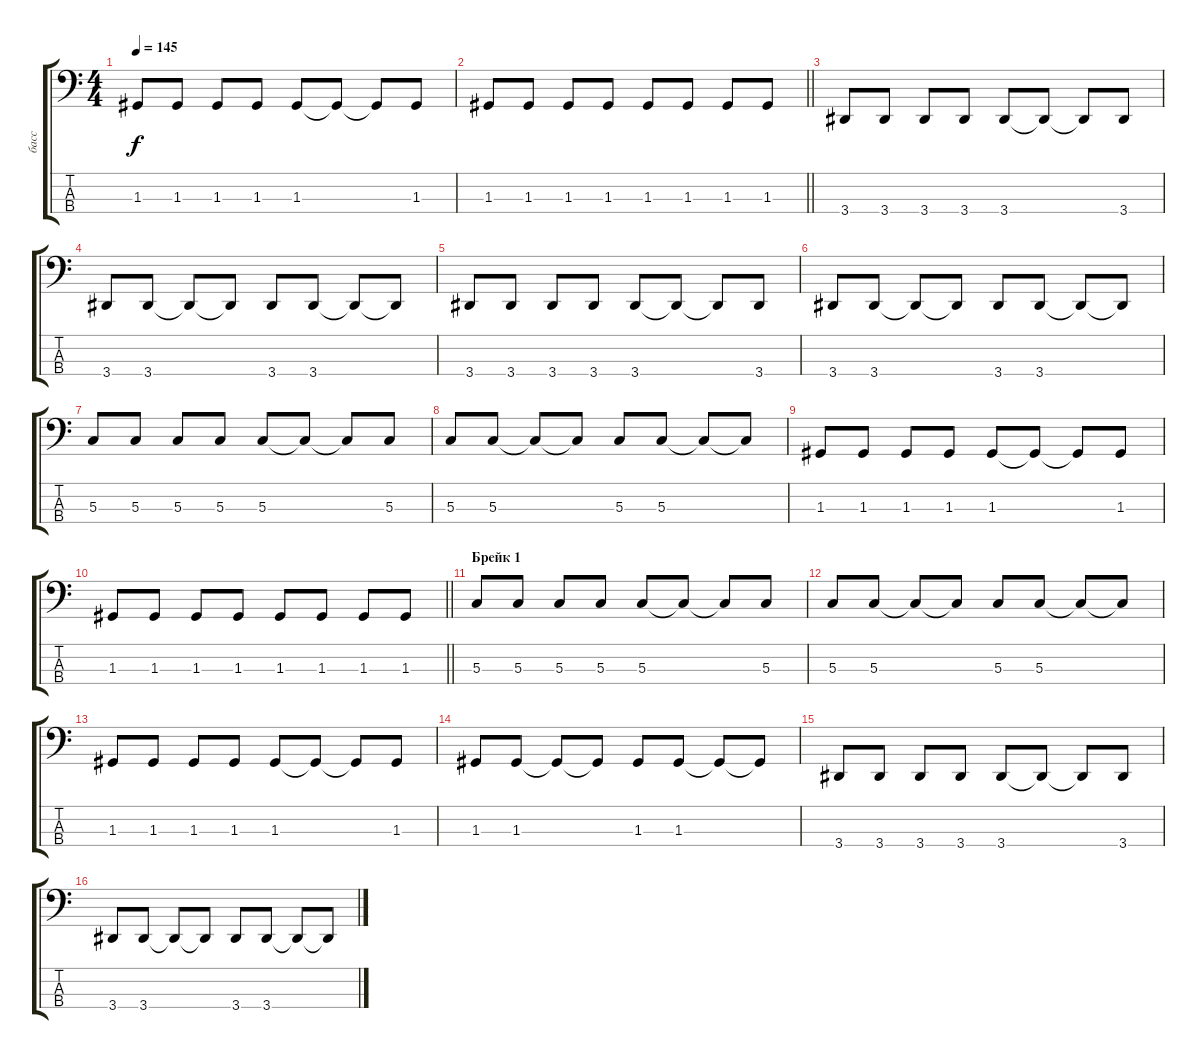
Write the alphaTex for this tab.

\track ("басс" "басс") {instrument electricbasspick}
\staff {score tabs}
\tuning (F2 C2 G1 C1) {hide}
\ts (4 4)
\tempo 145
\clef f4
\ks c
1.3.8{dy f} 1.3.8 1.3.8 1.3.8 1.3.8 1.3{t}.8 1.3{t}.8 1.3.8 |
\barLineRight lightlight
1.3.8 1.3.8 1.3.8 1.3.8 1.3.8 1.3.8 1.3.8 1.3.8 |
3.4.8 3.4.8 3.4.8 3.4.8 3.4.8 3.4{t}.8 3.4{t}.8 3.4.8 |
3.4.8 3.4.8 3.4{t}.8 3.4{t}.8 3.4.8 3.4.8 3.4{t}.8 3.4{t}.8 |
3.4.8 3.4.8 3.4.8 3.4.8 3.4.8 3.4{t}.8 3.4{t}.8 3.4.8 |
3.4.8 3.4.8 3.4{t}.8 3.4{t}.8 3.4.8 3.4.8 3.4{t}.8 3.4{t}.8 |
5.3.8 5.3.8 5.3.8 5.3.8 5.3.8 5.3{t}.8 5.3{t}.8 5.3.8 |
5.3.8 5.3.8 5.3{t}.8 5.3{t}.8 5.3.8 5.3.8 5.3{t}.8 5.3{t}.8 |
1.3.8 1.3.8 1.3.8 1.3.8 1.3.8 1.3{t}.8 1.3{t}.8 1.3.8 |
\barLineRight lightlight
1.3.8 1.3.8 1.3.8 1.3.8 1.3.8 1.3.8 1.3.8 1.3.8 |
\section ("" "Брейк 1")
5.3.8 5.3.8 5.3.8 5.3.8 5.3.8 5.3{t}.8 5.3{t}.8 5.3.8 |
5.3.8 5.3.8 5.3{t}.8 5.3{t}.8 5.3.8 5.3.8 5.3{t}.8 5.3{t}.8 |
1.3.8 1.3.8 1.3.8 1.3.8 1.3.8 1.3{t}.8 1.3{t}.8 1.3.8 |
1.3.8 1.3.8 1.3{t}.8 1.3{t}.8 1.3.8 1.3.8 1.3{t}.8 1.3{t}.8 |
3.4.8 3.4.8 3.4.8 3.4.8 3.4.8 3.4{t}.8 3.4{t}.8 3.4.8 |
3.4.8 3.4.8 3.4{t}.8 3.4{t}.8 3.4.8 3.4.8 3.4{t}.8 3.4{t}.8
